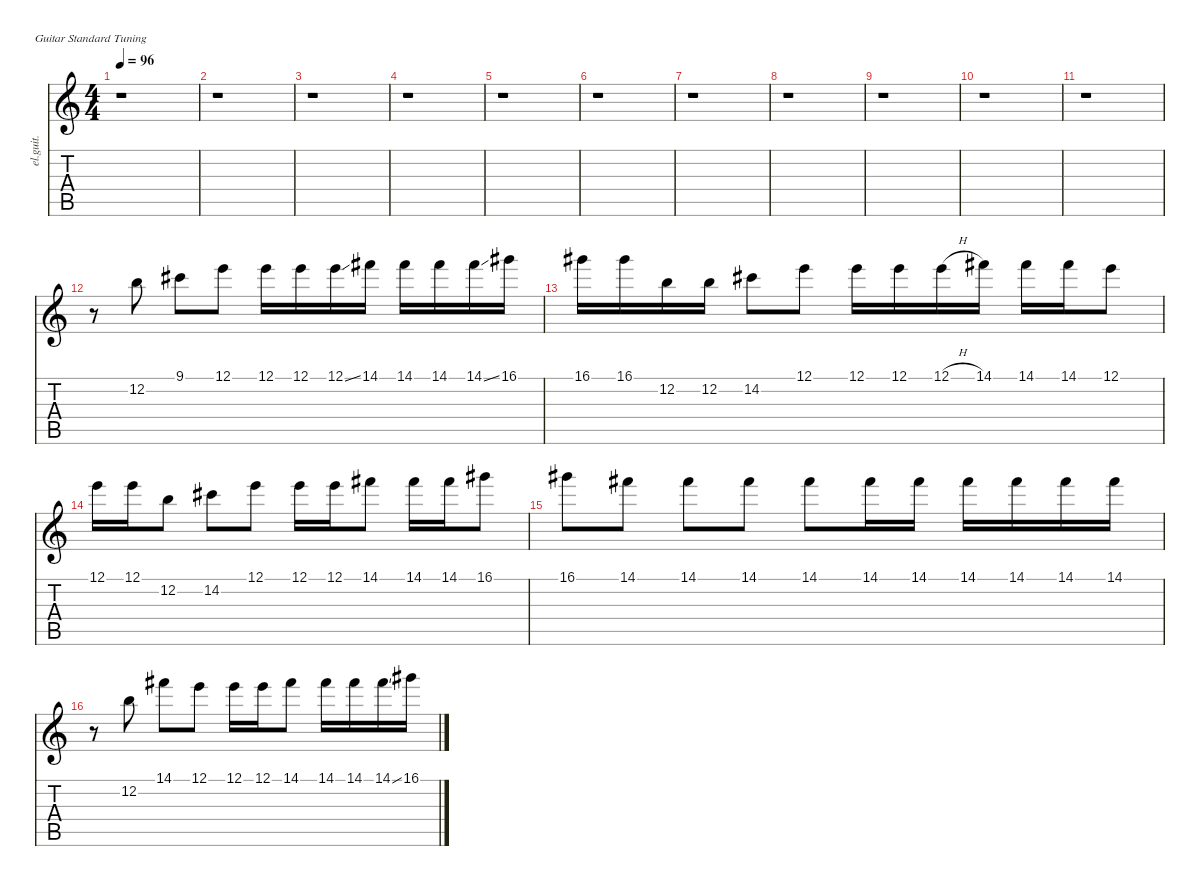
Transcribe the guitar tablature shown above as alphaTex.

\defaultSystemsLayout 4
\hideDynamics
\bracketExtendMode nobrackets
\otherSystemsTrackNameOrientation horizontal
\track ("Guitar 1" "el.guit.") {instrument electricguitarclean}
\staff {score tabs}
\tuning (E4 B3 G3 D3 A2 E2)
\ts (4 4)
\tempo 96
\clef g2
\ks c
r.1{dy f beam Down} |
r.1{beam Down} |
r.1{beam Down} |
r.1{beam Down} |
r.1{beam Down} |
r.1{beam Down} |
r.1{beam Down} |
r.1{beam Down} |
r.1{beam Down} |
r.1{beam Down} |
r.1{beam Down} |
r.8{beam Down} 12.2.8{beam Down} 9.1{acc #}.8{beam Down} 12.1.8{beam Down} 12.1.16{beam Down} 12.1.16{beam Down} 12.1{ss}.16{beam Down} 14.1{acc #}.16{beam Down} 14.1{acc #}.16{beam Down} 14.1{acc #}.16{beam Down} 14.1{ss acc #}.16{beam Down} 16.1{acc #}.16{beam Down} |
16.1{acc #}.16{beam Down} 16.1{acc #}.16{beam Down} 12.2.16{beam Down} 12.2.16{beam Down} 14.2{acc #}.8{beam Down} 12.1.8{beam Down} 12.1.16{beam Down} 12.1.16{beam Down} 12.1{h}.16{beam Down} 14.1{acc #}.16{beam Down} 14.1{acc #}.16{beam Down} 14.1{acc #}.16{beam Down} 12.1.8{beam Down} |
12.1.16{beam Down} 12.1.16{beam Down} 12.2.8{beam Down} 14.2{acc #}.8{beam Down} 12.1.8{beam Down} 12.1.16{beam Down} 12.1.16{beam Down} 14.1{acc #}.8{beam Down} 14.1{acc #}.16{beam Down} 14.1{acc #}.16{beam Down} 16.1{acc #}.8{beam Down} |
16.1{acc #}.8{beam Down} 14.1{acc #}.8{beam Down} 14.1{acc #}.8{beam Down} 14.1{acc #}.8{beam Down} 14.1{acc #}.8{beam Down} 14.1{acc #}.16{beam Down} 14.1{acc #}.16{beam Down} 14.1{acc #}.16{beam Down} 14.1{acc #}.16{beam Down} 14.1{acc #}.16{beam Down} 14.1{acc #}.16{beam Down} |
r.8{beam Down} 12.2.8{beam Down} 14.1{acc #}.8{beam Down} 12.1.8{beam Down} 12.1.16{beam Down} 12.1.16{beam Down} 14.1{acc #}.8{beam Down} 14.1{acc #}.16{beam Down} 14.1{acc #}.16{beam Down} 14.1{ss acc #}.16{beam Down} 16.1{acc #}.16{beam Down}
